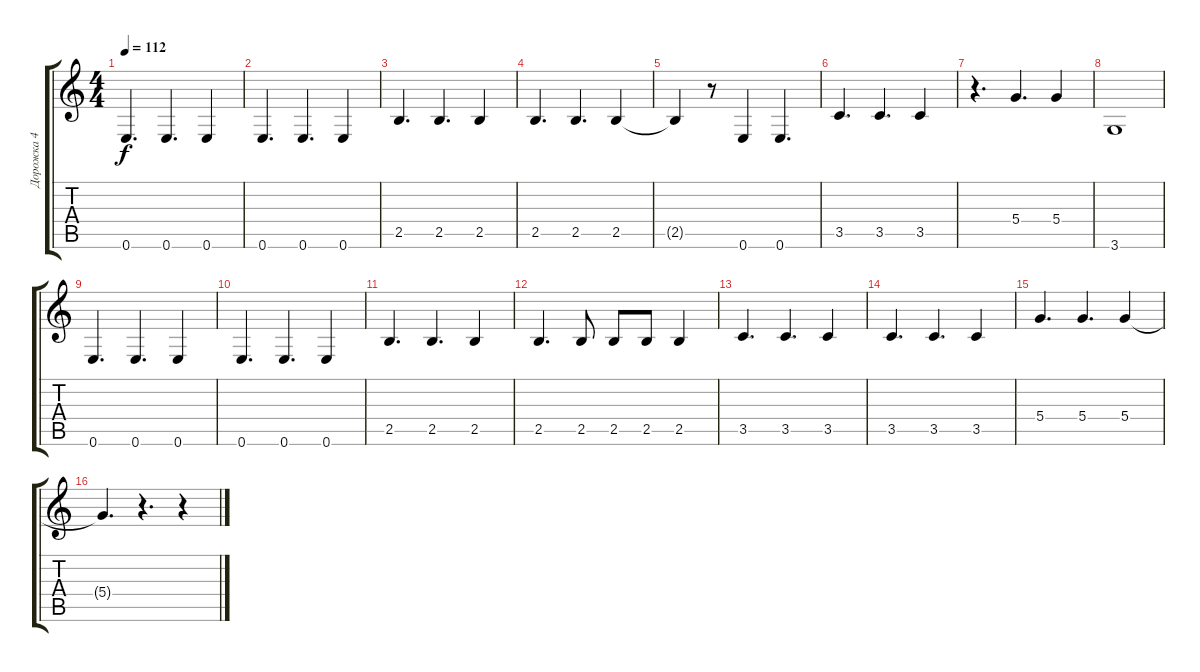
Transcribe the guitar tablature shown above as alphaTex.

\track ("Дорожка 4" "Дорожка 4") {instrument electricbasspick}
\staff {score tabs}
\tuning (E4 B3 G3 D3 A2 E2) {hide}
\ts (4 4)
\tempo 112
\clef g2
\ks c
0.6.4{d dy f} 0.6.4{d} 0.6.4 |
0.6.4{d} 0.6.4{d} 0.6.4 |
2.5.4{d} 2.5.4{d} 2.5.4 |
2.5.4{d} 2.5.4{d} 2.5.4 |
2.5{t}.4 r.8 0.6.4 0.6.4{d} |
3.5.4{d} 3.5.4{d} 3.5.4 |
r.4{d} 5.4.4{d} 5.4.4 |
3.6.1 |
0.6.4{d} 0.6.4{d} 0.6.4 |
0.6.4{d} 0.6.4{d} 0.6.4 |
2.5.4{d} 2.5.4{d} 2.5.4 |
2.5.4{d} 2.5.8 2.5.8 2.5.8 2.5.4 |
3.5.4{d} 3.5.4{d} 3.5.4 |
3.5.4{d} 3.5.4{d} 3.5.4 |
5.4.4{d} 5.4.4{d} 5.4.4 |
5.4{t}.4{d} r.4{d} r.4
